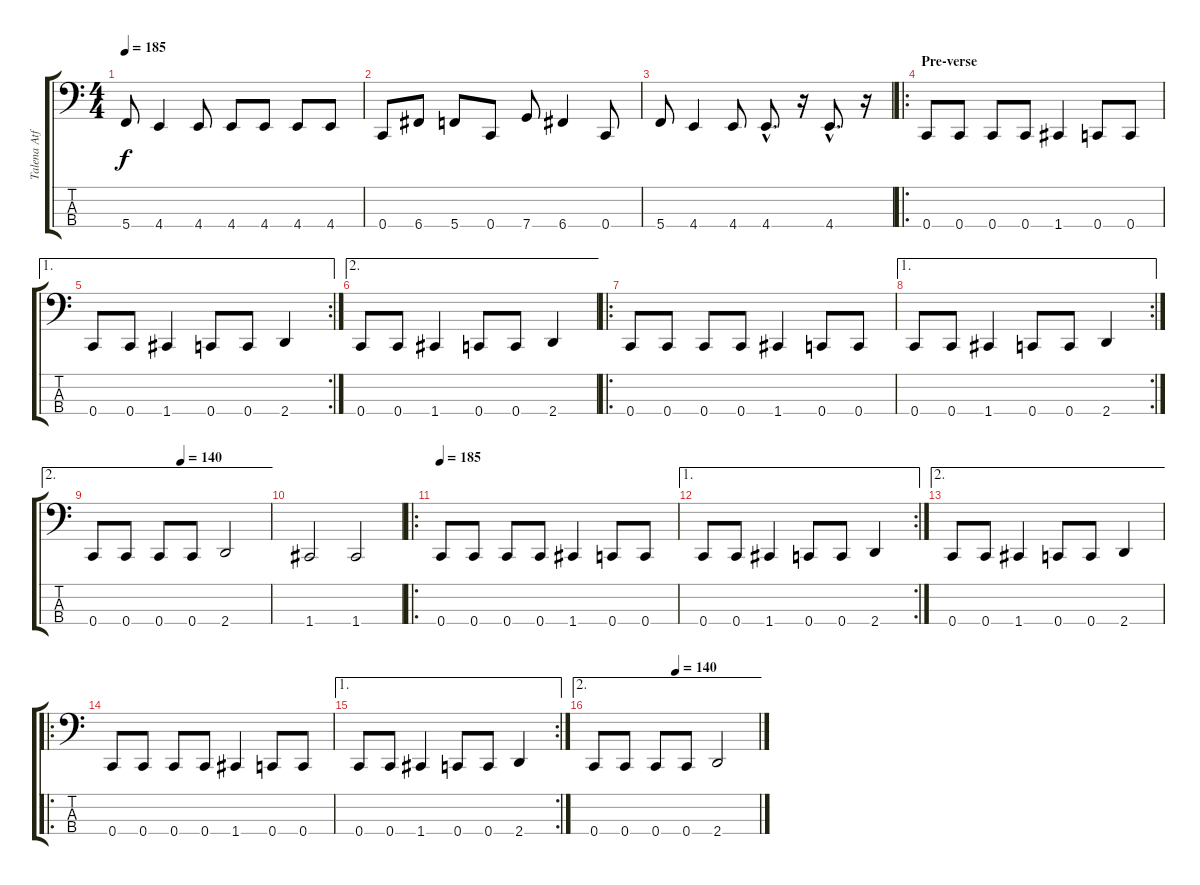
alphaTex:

\track ("Talena Atfield - Bass" "Talena Atf") {instrument electricbasspick}
\staff {score tabs}
\tuning (F2 C2 G1 C1) {hide}
\ts (4 4)
\tempo 185
\clef f4
\ks c
5.4.8{dy f} 4.4.4 4.4.8 4.4.8 4.4.8 4.4.8 4.4.8 |
0.4.8 6.4.8 5.4.8 0.4.8 7.4.8 6.4.4 0.4.8 |
5.4.8 4.4.4 4.4.8 4.4{hac}.8{d} r.16 4.4{hac}.8{d} r.16 |
\ro
\section ("" "Pre-verse")
0.4.8{volume 16 balance 8 instrument electricbasspick} 0.4.8 0.4.8 0.4.8 1.4.4 0.4.8 0.4.8 |
\ae 1
\rc 2
0.4.8 0.4.8 1.4.4 0.4.8 0.4.8 2.4.4 |
\ae 2
0.4.8 0.4.8 1.4.4 0.4.8 0.4.8 2.4.4 |
\ro
0.4.8 0.4.8 0.4.8 0.4.8 1.4.4 0.4.8 0.4.8 |
\ae 1
\rc 2
0.4.8 0.4.8 1.4.4 0.4.8 0.4.8 2.4.4 |
\ae 2
\tempo (140 0.5)
0.4.8 0.4.8 0.4.8 0.4.8 2.4.2 |
1.4.2 1.4.2 |
\ro
\tempo 185
0.4.8 0.4.8 0.4.8 0.4.8 1.4.4 0.4.8 0.4.8 |
\ae 1
\rc 2
0.4.8 0.4.8 1.4.4 0.4.8 0.4.8 2.4.4 |
\ae 2
0.4.8 0.4.8 1.4.4 0.4.8 0.4.8 2.4.4 |
\ro
0.4.8 0.4.8 0.4.8 0.4.8 1.4.4 0.4.8 0.4.8 |
\ae 1
\rc 2
0.4.8 0.4.8 1.4.4 0.4.8 0.4.8 2.4.4 |
\ae 2
\tempo (140 0.5)
0.4.8 0.4.8 0.4.8 0.4.8 2.4.2
